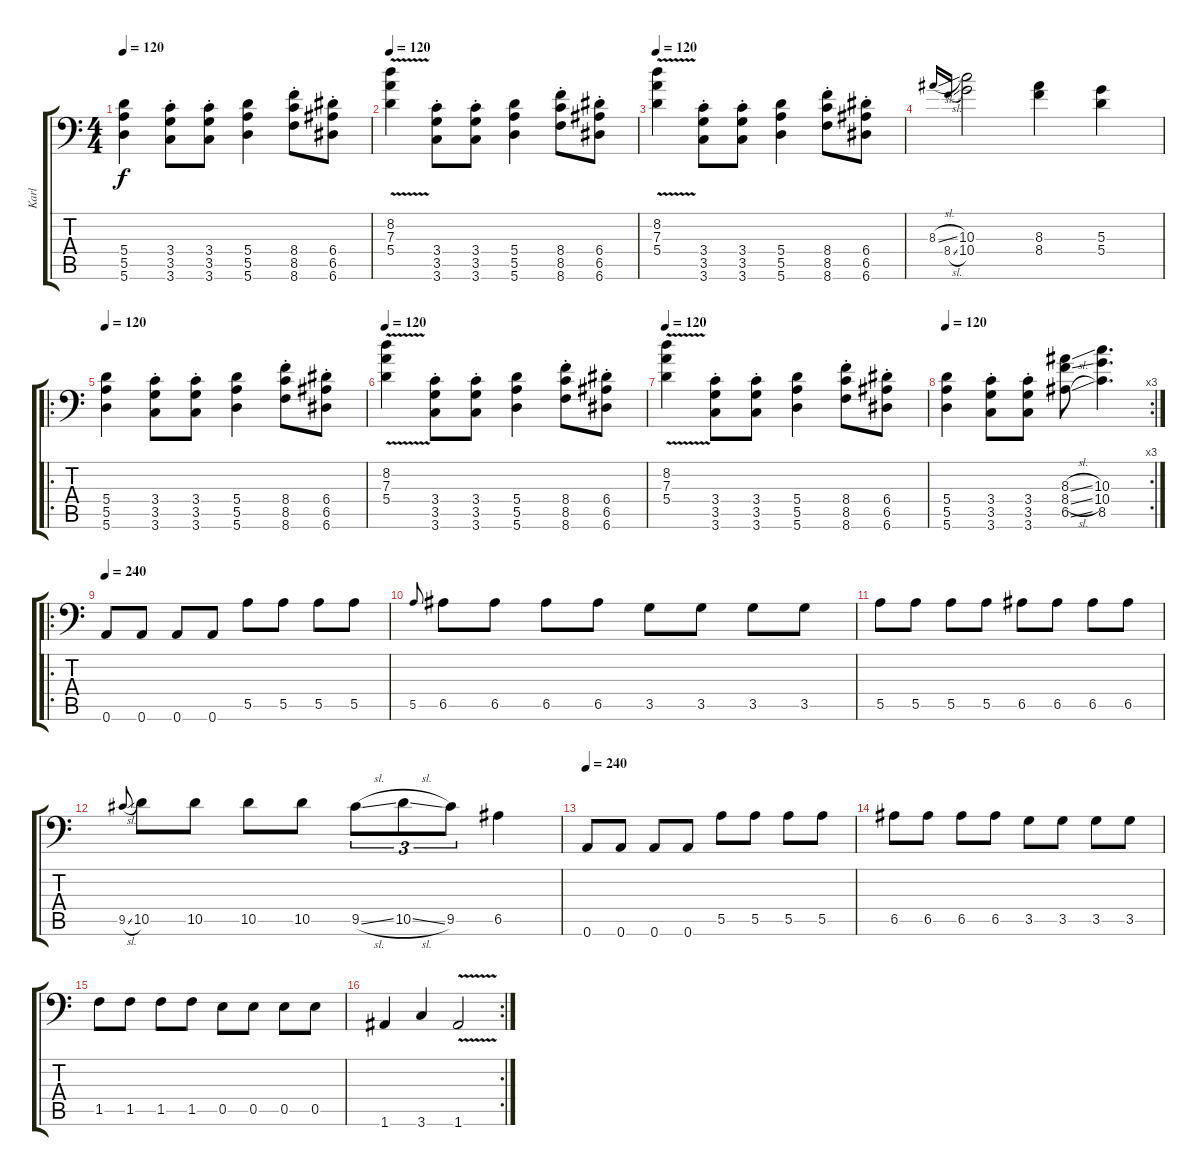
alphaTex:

\track ("Karl" "Karl") {instrument distortionguitar}
\staff {score tabs}
\tuning (B3 Gb3 D3 A2 E2 A1) {hide}
\ts (4 4)
\tempo 120
\clef f4
\ks c
(5.4 5.5 5.6).4{dy f volume 16} (3.4{st} 3.5{st} 3.6{st}).8 (3.4{st} 3.5{st} 3.6{st}).8 (5.4 5.5 5.6).4 (8.4{st} 8.5{st} 8.6{st}).8 (6.4{st} 6.5{st} 6.6{st}).8 |
\tempo 120
(8.2{v} 7.3{v} 5.4).4 (3.4{st} 3.5{st} 3.6{st}).8 (3.4{st} 3.5{st} 3.6{st}).8 (5.4 5.5 5.6).4 (8.4{st} 8.5{st} 8.6{st}).8 (6.4{st} 6.5{st} 6.6{st}).8 |
\tempo 120
(8.2{v} 7.3{v} 5.4).4 (3.4{st} 3.5{st} 3.6{st}).8 (3.4{st} 3.5{st} 3.6{st}).8 (5.4 5.5 5.6).4 (8.4{st} 8.5{st} 8.6{st}).8 (6.4{st} 6.5{st} 6.6{st}).8 |
8.3{sl}.16{gr onbeat} 8.4{sl}.16{gr onbeat} (10.3 10.4).2 (8.3 8.4).4 (5.3 5.4).4 |
\ro
\tempo 120
(5.4 5.5 5.6).4 (3.4{st} 3.5{st} 3.6{st}).8 (3.4{st} 3.5{st} 3.6{st}).8 (5.4 5.5 5.6).4 (8.4{st} 8.5{st} 8.6{st}).8 (6.4{st} 6.5{st} 6.6{st}).8 |
\tempo 120
(8.2{v} 7.3{v} 5.4).4 (3.4{st} 3.5{st} 3.6{st}).8 (3.4{st} 3.5{st} 3.6{st}).8 (5.4 5.5 5.6).4 (8.4{st} 8.5{st} 8.6{st}).8 (6.4{st} 6.5{st} 6.6{st}).8 |
\tempo 120
(8.2{v} 7.3{v} 5.4).4 (3.4{st} 3.5{st} 3.6{st}).8 (3.4{st} 3.5{st} 3.6{st}).8 (5.4 5.5 5.6).4 (8.4{st} 8.5{st} 8.6{st}).8 (6.4{st} 6.5{st} 6.6{st}).8 |
\rc 3
\tempo 120
(5.4 5.5 5.6).4 (3.4{st} 3.5{st} 3.6{st}).8 (3.4{st} 3.5{st} 3.6{st}).8 (8.3{sl} 8.4{sl} 6.5{sl}).8 (10.3 10.4 8.5).4{d} |
\ro
\tempo 240
0.6.8 0.6.8 0.6.8 0.6.8 5.5.8 5.5.8 5.5.8 5.5.8 |
5.5.8{gr onbeat} 6.5.8 6.5.8 6.5.8 6.5.8 3.5.8 3.5.8 3.5.8 3.5.8 |
5.5.8 5.5.8 5.5.8 5.5.8 6.5.8 6.5.8 6.5.8 6.5.8 |
9.5{sl}.8{gr onbeat} 10.5.8 10.5.8 10.5.8 10.5.8 9.5{sl}.8{tu (3 2)} 10.5{sl}.8{tu (3 2)} 9.5.8{tu (3 2)} 6.5.4 |
\tempo 240
0.6.8 0.6.8 0.6.8 0.6.8 5.5.8 5.5.8 5.5.8 5.5.8 |
6.5.8 6.5.8 6.5.8 6.5.8 3.5.8 3.5.8 3.5.8 3.5.8 |
1.5.8 1.5.8 1.5.8 1.5.8 0.5.8 0.5.8 0.5.8 0.5.8 |
\rc 2
1.6.4 3.6.4 1.6{v}.2
